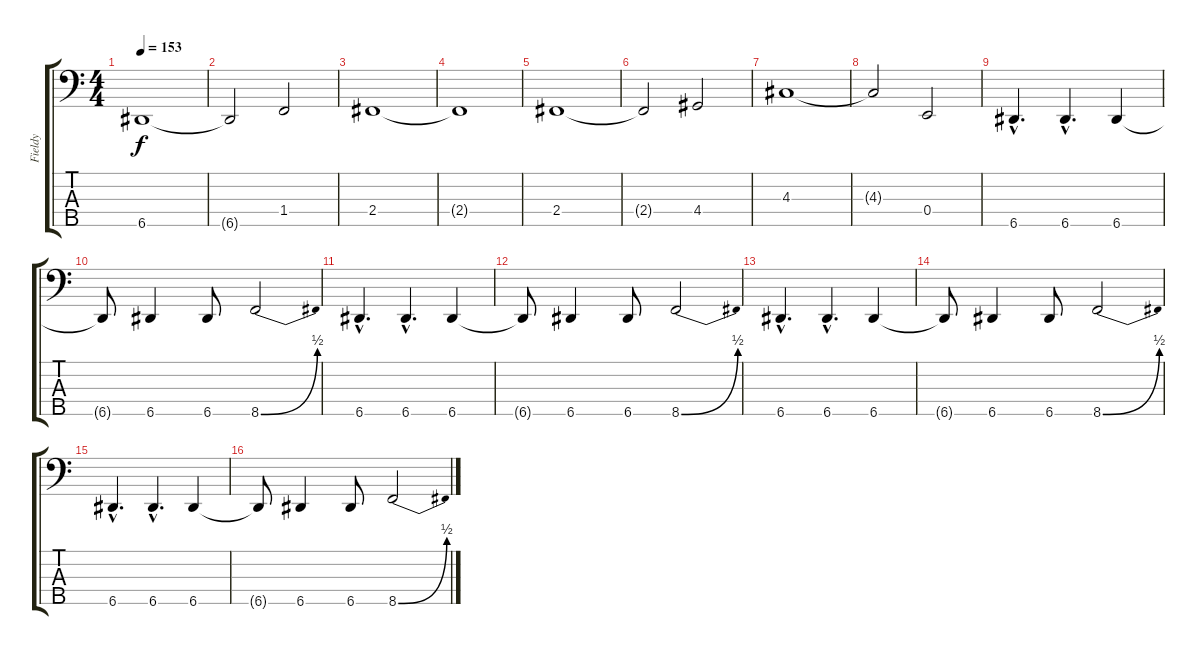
\track ("Fieldy" "Fieldy") {instrument slapbass1}
\staff {score tabs}
\tuning (G2 D2 A1 E1 A0) {hide}
\ts (4 4)
\tempo 153
\clef f4
\ks c
6.5.1{dy f} |
6.5{t}.2 1.4.2 |
2.4.1 |
2.4{t}.1 |
2.4.1 |
2.4{t}.2 4.4.2 |
4.3.1 |
4.3{t}.2 0.4.2 |
6.5{hac}.4{d instrument electricbassfinger} 6.5{hac}.4{d} 6.5.4 |
6.5{t}.8 6.5.4 6.5.8 8.5{be (bend 0 0 60 2)}.2 |
6.5{hac}.4{d instrument electricbassfinger} 6.5{hac}.4{d} 6.5.4 |
6.5{t}.8 6.5.4 6.5.8 8.5{be (bend 0 0 60 2)}.2 |
6.5{hac}.4{d instrument electricbassfinger} 6.5{hac}.4{d} 6.5.4 |
6.5{t}.8 6.5.4 6.5.8 8.5{be (bend 0 0 60 2)}.2 |
6.5{hac}.4{d instrument electricbassfinger} 6.5{hac}.4{d} 6.5.4 |
6.5{t}.8 6.5.4 6.5.8 8.5{be (bend 0 0 60 2)}.2
